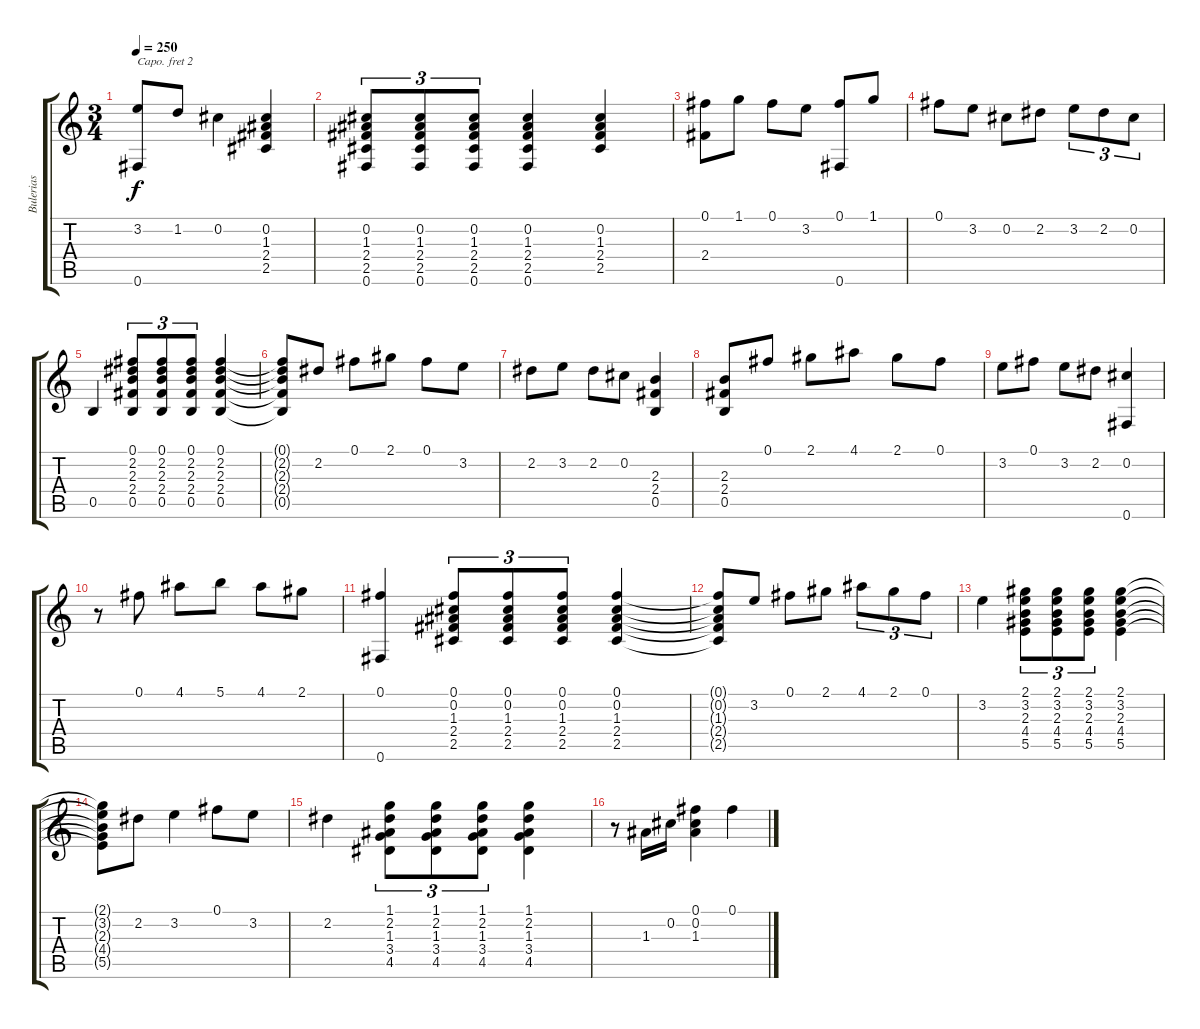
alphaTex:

\track ("Bulerias" "Bulerias") {instrument acousticguitarnylon}
\staff {score tabs}
\capo 2
\tuning (E4 B3 G3 D3 A2 E2) {hide}
\ts (3 4)
\tempo 250
\clef g2
\ks c
(3.2 0.6).8{dy f} 1.2.8 0.2.4 (0.2 1.3 2.4 2.5).4 |
(0.2 1.3 2.4 2.5 0.6).8{tu (3 2)} (0.2 1.3 2.4 2.5 0.6).8{tu (3 2)} (0.2 1.3 2.4 2.5 0.6).8{tu (3 2)} (0.2 1.3 2.4 2.5 0.6).4 (0.2 1.3 2.4 2.5).4 |
(0.1 2.4).8 1.1.8 0.1.8 3.2.8 (0.1 0.6).8 1.1.8 |
0.1.8 3.2.8 0.2.8 2.2.8 3.2.8{tu (3 2)} 2.2.8{tu (3 2)} 0.2.8{tu (3 2)} |
0.5.4 (0.1 2.2 2.3 2.4 0.5).8{tu (3 2)} (0.1 2.2 2.3 2.4 0.5).8{tu (3 2)} (0.1 2.2 2.3 2.4 0.5).8{tu (3 2)} (0.1 2.2 2.3 2.4 0.5).4 |
(0.1{t} 2.2{t} 2.3{t} 2.4{t} 0.5{t}).8 2.2.8 0.1.8 2.1.8 0.1.8 3.2.8 |
2.2.8 3.2.8 2.2.8 0.2.8 (2.3 2.4 0.5).4 |
(2.3 2.4 0.5).8 0.1.8 2.1.8 4.1.8 2.1.8 0.1.8 |
3.2.8 0.1.8 3.2.8 2.2.8 (0.2 0.6).4 |
r.8 0.1.8 4.1.8 5.1.8 4.1.8 2.1.8 |
(0.1 0.6).4 (0.1 0.2 1.3 2.4 2.5).8{tu (3 2)} (0.1 0.2 1.3 2.4 2.5).8{tu (3 2)} (0.1 0.2 1.3 2.4 2.5).8{tu (3 2)} (0.1 0.2 1.3 2.4 2.5).4 |
(0.1{t} 0.2{t} 1.3{t} 2.4{t} 2.5{t}).8 3.2.8 0.1.8 2.1.8 4.1.8{tu (3 2)} 2.1.8{tu (3 2)} 0.1.8{tu (3 2)} |
3.2.4 (2.1 3.2 2.3 4.4 5.5).8{tu (3 2)} (2.1 3.2 2.3 4.4 5.5).8{tu (3 2)} (2.1 3.2 2.3 4.4 5.5).8{tu (3 2)} (2.1 3.2 2.3 4.4 5.5).4 |
(2.1{t} 3.2{t} 2.3{t} 4.4{t} 5.5{t}).8 2.2.8 3.2.4 0.1.8 3.2.8 |
2.2.4 (1.1 2.2 1.3 3.4 4.5).8{tu (3 2)} (1.1 2.2 1.3 3.4 4.5).8{tu (3 2)} (1.1 2.2 1.3 3.4 4.5).8{tu (3 2)} (1.1 2.2 1.3 3.4 4.5).4 |
r.8 1.3.16 0.2.16 (0.1 0.2 1.3).4 0.1.4
